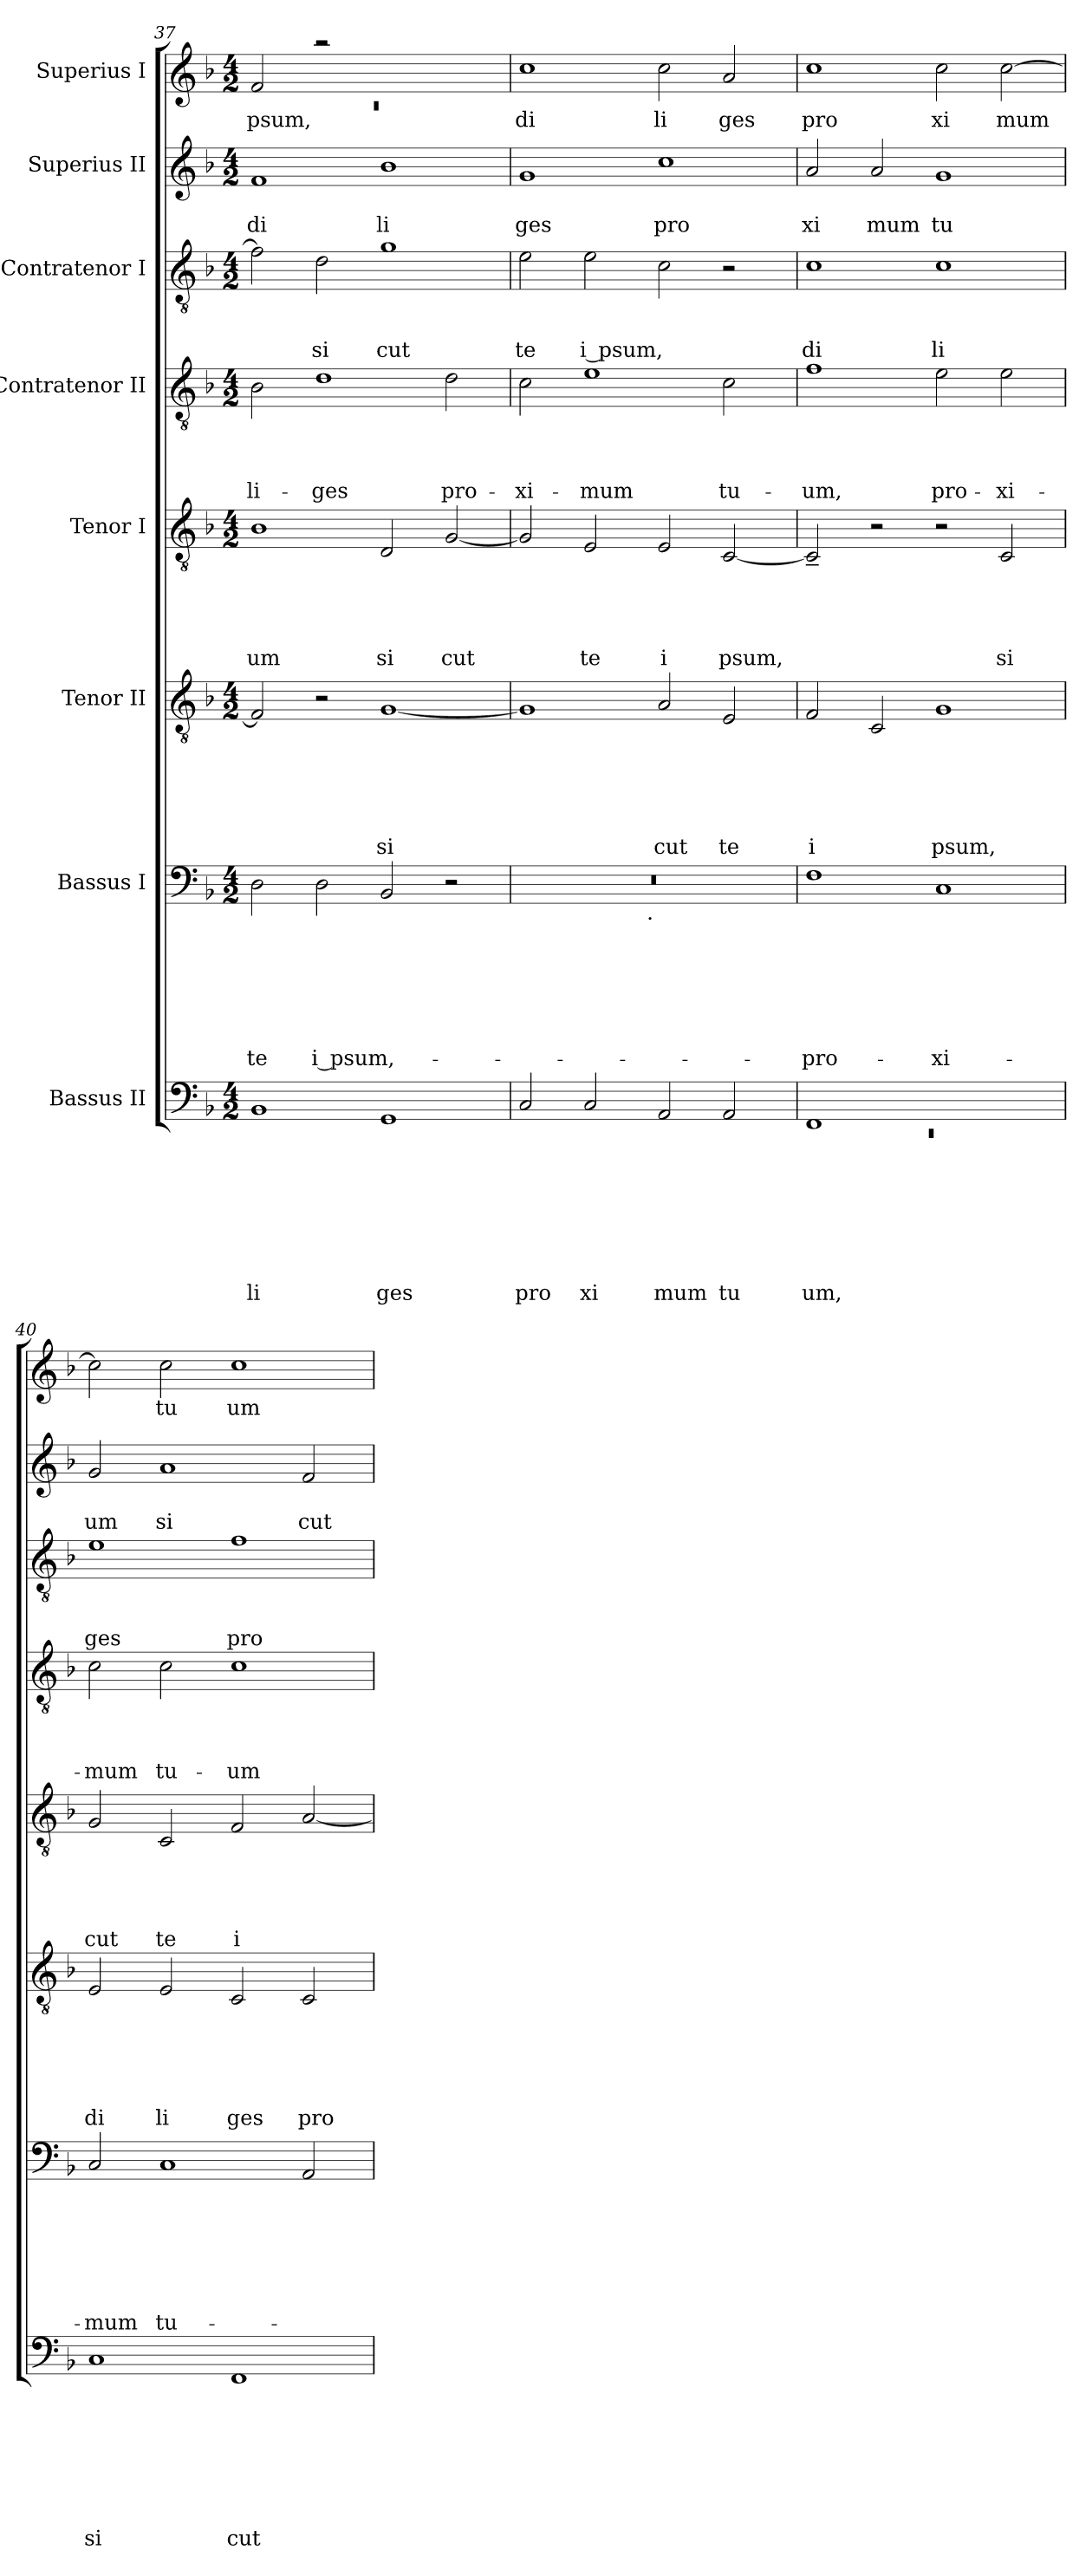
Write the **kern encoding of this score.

**kern	**text	**text	**text	**text	**text	**text	**text	**text	**kern	**text	**text	**text	**text	**text	**text	**text	**kern	**text	**text	**text	**text	**text	**text	**kern	**text	**text	**text	**text	**text	**kern	**text	**text	**text	**text	**kern	**text	**text	**text	**kern	**text	**text	**kern	**text
*part8	*part8	*part8	*part8	*part8	*part8	*part8	*part8	*part8	*part7	*part7	*part7	*part7	*part7	*part7	*part7	*part7	*part6	*part6	*part6	*part6	*part6	*part6	*part6	*part5	*part5	*part5	*part5	*part5	*part5	*part4	*part4	*part4	*part4	*part4	*part3	*part3	*part3	*part3	*part2	*part2	*part2	*part1	*part1
*staff8	*staff8	*staff8	*staff8	*staff8	*staff8	*staff8	*staff8	*staff8	*staff7	*staff7	*staff7	*staff7	*staff7	*staff7	*staff7	*staff7	*staff6	*staff6	*staff6	*staff6	*staff6	*staff6	*staff6	*staff5	*staff5	*staff5	*staff5	*staff5	*staff5	*staff4	*staff4	*staff4	*staff4	*staff4	*staff3	*staff3	*staff3	*staff3	*staff2	*staff2	*staff2	*staff1	*staff1
*I"Bassus II	*	*	*	*	*	*	*	*	*I"Bassus I	*	*	*	*	*	*	*	*I"Tenor II	*	*	*	*	*	*	*I"Tenor I	*	*	*	*	*	*I"Contratenor II	*	*	*	*	*I"Contratenor I	*	*	*	*I"Superius II	*	*	*I"Superius I	*
!!LO:PB:g=z
*clefF4	*	*	*	*	*	*	*	*	*clefF4	*	*	*	*	*	*	*	*clefGv2	*	*	*	*	*	*	*clefGv2	*	*	*	*	*	*clefGv2	*	*	*	*	*clefGv2	*	*	*	*clefG2	*	*	*clefG2	*
*k[b-]	*	*	*	*	*	*	*	*	*k[b-]	*	*	*	*	*	*	*	*k[b-]	*	*	*	*	*	*	*k[b-]	*	*	*	*	*	*k[b-]	*	*	*	*	*k[b-]	*	*	*	*k[b-]	*	*	*k[b-]	*
*F:	*	*	*	*	*	*	*	*	*F:	*	*	*	*	*	*	*	*F:	*	*	*	*	*	*	*F:	*	*	*	*	*	*F:	*	*	*	*	*F:	*	*	*	*F:	*	*	*F:	*
*M4/2	*	*	*	*	*	*	*	*	*M4/2	*	*	*	*	*	*	*	*M4/2	*	*	*	*	*	*	*M4/2	*	*	*	*	*	*M4/2	*	*	*	*	*M4/2	*	*	*	*M4/2	*	*	*M4/2	*
=37	=37	=37	=37	=37	=37	=37	=37	=37	=37	=37	=37	=37	=37	=37	=37	=37	=37	=37	=37	=37	=37	=37	=37	=37	=37	=37	=37	=37	=37	=37	=37	=37	=37	=37	=37	=37	=37	=37	=37	=37	=37	=37	=37
*	*	*	*	*	*	*	*	*	*	*	*	*	*	*	*	*	*	*	*	*	*	*	*	*	*	*	*	*	*	*	*	*	*	*	*	*	*	*	*	*	*	*^	*
!	!	!	!	!	!	!	!	!LO:LY:b	!	!	!	!	!	!	!	!LO:LY:b	!	!	!	!	!	!	!	!	!	!	!	!	!LO:LY:b	!	!	!	!	!LO:LY:b	!	!	!	!	!	!	!LO:LY:b	!	!LO:N:vis=1	!LO:LY:b
1BB-	.	.	.	.	.	.	.	li	2D\	.	.	.	.	.	.	te	2F/]	.	.	.	.	.	.	1B-	.	.	.	.	-um	2B-\	.	.	.	li-	2f\]	.	.	.	1f	.	-di	2f/	0rc	psum,
!	!	!	!	!	!	!	!	!	!	!	!	!	!	!	!	!LO:LY:b	!	!	!	!	!	!	!	!	!	!	!	!	!	!	!	!	!	!LO:LY:b	!	!	!	!LO:LY:b	!	!	!	!	!	!
.	.	.	.	.	.	.	.	.	2D\	.	.	.	.	.	.	i psum,-	2r	.	.	.	.	.	.	.	.	.	.	.	.	1d	.	.	.	-ges	2d\	.	.	si	.	.	.	2raa	.	.
!	!	!	!	!	!	!	!	!LO:LY:b	!	!	!	!	!	!	!	!	!	!	!	!	!	!	!LO:LY:b	!	!	!	!	!	!LO:LY:b	!	!	!	!	!	!	!	!	!LO:LY:b	!	!	!LO:LY:b	!	!	!
1GG	.	.	.	.	.	.	.	ges	2BB-/	.	.	.	.	.	.	.	[<1G	.	.	.	.	.	si	2D/	.	.	.	.	si	.	.	.	.	.	1g	.	.	cut	1b-	.	li	1ryy	.	.
!	!	!	!	!	!	!	!	!	!	!	!	!	!	!	!	!	!	!	!	!	!	!	!	!	!	!	!	!	!LO:LY:b	!	!	!	!	!LO:LY:b	!	!	!	!	!	!	!	!	!	!
.	.	.	.	.	.	.	.	.	2r	.	.	.	.	.	.	.	.	.	.	.	.	.	.	[<2G/	.	.	.	.	cut	2d\	.	.	.	pro-	.	.	.	.	.	.	.	.	.	.
*	*	*	*	*	*	*	*	*	*	*	*	*	*	*	*	*	*	*	*	*	*	*	*	*	*	*	*	*	*	*	*	*	*	*	*	*	*	*	*	*	*	*v	*v	*
=38	=38	=38	=38	=38	=38	=38	=38	=38	=38	=38	=38	=38	=38	=38	=38	=38	=38	=38	=38	=38	=38	=38	=38	=38	=38	=38	=38	=38	=38	=38	=38	=38	=38	=38	=38	=38	=38	=38	=38	=38	=38	=38	=38
!	!	!	!	!	!	!	!	!LO:LY:b	!	!	!	!	!	!	!	!	!	!	!	!	!	!	!	!	!	!	!	!	!	!	!	!	!	!LO:LY:b	!	!	!	!LO:LY:b	!	!	!LO:LY:b	!	!LO:LY:b
*	*	*	*	*	*	*	*	*	*^	*	*	*	*	*	*	*	*	*	*	*	*	*	*	*	*	*	*	*	*	*	*	*	*	*	*	*	*	*	*	*	*	*	*
2C/	.	.	.	.	.	.	.	pro	0r	2ryy	.	.	.	.	.	.	.	1G]	.	.	.	.	.	.	2G/]	.	.	.	.	.	2c\	.	.	.	-xi-	2e\	.	.	te	1g	.	ges	1cc	di
!	!	!	!	!	!	!	!	!LO:LY:b	!	!	!	!	!	!	!	!	!	!	!	!	!	!	!	!	!	!	!	!	!	!LO:LY:b	!	!	!	!	!LO:LY:b	!	!	!	!LO:LY:b	!	!	!	!	!
2C/	.	.	.	.	.	.	.	xi	.	4...ryy	.	.	.	.	.	.	.	.	.	.	.	.	.	.	2E/	.	.	.	.	te	1e	.	.	.	-mum	2e\	.	.	i psum,	.	.	.	.	.
!	!	!	!	!	!	!	!	!	!	!LO:TX:b:t=.	!	!	!	!	!	!	!	!	!	!	!	!	!	!	!	!	!	!	!	!	!	!	!	!	!	!	!	!	!	!	!	!	!	!
.	.	.	.	.	.	.	.	.	.	1ryy	.	.	.	.	.	.	.	.	.	.	.	.	.	.	.	.	.	.	.	.	.	.	.	.	.	.	.	.	.	.	.	.	.	.
!	!	!	!	!	!	!	!	!LO:LY:b	!	!	!	!	!	!	!	!	!	!	!	!	!	!	!	!LO:LY:b	!	!	!	!	!	!LO:LY:b	!	!	!	!	!	!	!	!	!	!	!	!LO:LY:b	!	!LO:LY:b
2AA/	.	.	.	.	.	.	.	mum	.	.	.	.	.	.	.	.	.	2A/	.	.	.	.	.	cut	2E/	.	.	.	.	i	.	.	.	.	.	2c\	.	.	.	1cc	.	pro	2cc\	li
!	!	!	!	!	!	!	!	!LO:LY:b	!	!	!	!	!	!	!	!	!	!	!	!	!	!	!	!LO:LY:b	!	!	!	!	!	!LO:LY:b	!	!	!	!	!LO:LY:b	!	!	!	!	!	!	!	!	!LO:LY:b
2AA/	.	.	.	.	.	.	.	tu	.	.	.	.	.	.	.	.	.	2E/	.	.	.	.	.	te	[<2C/	.	.	.	.	psum,	2c\	.	.	.	tu-	2r	.	.	.	.	.	.	2a/	ges
.	.	.	.	.	.	.	.	.	.	32ryy	.	.	.	.	.	.	.	.	.	.	.	.	.	.	.	.	.	.	.	.	.	.	.	.	.	.	.	.	.	.	.	.	.	.
=39	=39	=39	=39	=39	=39	=39	=39	=39	=39	=39	=39	=39	=39	=39	=39	=39	=39	=39	=39	=39	=39	=39	=39	=39	=39	=39	=39	=39	=39	=39	=39	=39	=39	=39	=39	=39	=39	=39	=39	=39	=39	=39	=39	=39
*^	*	*	*	*	*	*	*	*	*	*	*	*	*	*	*	*	*	*	*	*	*	*	*	*	*	*	*	*	*	*	*	*	*	*	*	*	*	*	*	*	*	*	*	*
!	!LO:N:vis=1	!	!	!	!	!	!	!	!LO:LY:b	!	!	!	!	!	!	!	!	!LO:LY:b	!	!	!	!	!	!	!LO:LY:b:rj	!	!	!	!	!	!	!	!	!	!	!LO:LY:b	!	!	!	!LO:LY:b	!	!	!LO:LY:b	!	!LO:LY:b
*	*	*	*	*	*	*	*	*	*	*v	*v	*	*	*	*	*	*	*	*	*	*	*	*	*	*	*	*	*	*	*	*	*	*	*	*	*	*	*	*	*	*	*	*	*	*
1FF	0rEE	.	.	.	.	.	.	.	um,	1F	.	.	.	.	.	.	-pro-	2F/	.	.	.	.	.	i	2C~</]	.	.	.	.	.	1f	.	.	.	-um,	1c	.	.	di	2a/	.	xi	1cc	pro
!	!	!	!	!	!	!	!	!	!	!	!	!	!	!	!	!	!	!	!	!	!	!	!	!	!	!	!	!	!	!	!	!	!	!	!	!	!	!	!	!	!	!LO:LY:b	!	!
.	.	.	.	.	.	.	.	.	.	.	.	.	.	.	.	.	.	2C/	.	.	.	.	.	.	2r	.	.	.	.	.	.	.	.	.	.	.	.	.	.	2a/	.	mum	.	.
!	!	!	!	!	!	!	!	!	!	!	!	!	!	!	!	!	!LO:LY:b	!	!	!	!	!	!	!LO:LY:b	!	!	!	!	!	!	!	!	!	!	!LO:LY:b	!	!	!	!LO:LY:b	!	!	!LO:LY:b	!	!LO:LY:b
1ryy	.	.	.	.	.	.	.	.	.	1C	.	.	.	.	.	.	-xi-	1G	.	.	.	.	.	psum,	2r	.	.	.	.	.	2e\	.	.	.	pro-	1c	.	.	li	1g	.	tu	2cc\	xi
!	!	!	!	!	!	!	!	!	!	!	!	!	!	!	!	!	!	!	!	!	!	!	!	!	!	!	!	!	!	!LO:LY:b	!	!	!	!	!LO:LY:b	!	!	!	!	!	!	!	!	!LO:LY:b
.	.	.	.	.	.	.	.	.	.	.	.	.	.	.	.	.	.	.	.	.	.	.	.	.	2C/	.	.	.	.	si	2e\	.	.	.	-xi-	.	.	.	.	.	.	.	[>2cc\	mum
*v	*v	*	*	*	*	*	*	*	*	*	*	*	*	*	*	*	*	*	*	*	*	*	*	*	*	*	*	*	*	*	*	*	*	*	*	*	*	*	*	*	*	*	*	*
=40	=40	=40	=40	=40	=40	=40	=40	=40	=40	=40	=40	=40	=40	=40	=40	=40	=40	=40	=40	=40	=40	=40	=40	=40	=40	=40	=40	=40	=40	=40	=40	=40	=40	=40	=40	=40	=40	=40	=40	=40	=40	=40	=40
!	!	!	!	!	!	!	!	!LO:LY:b	!	!	!	!	!	!	!	!LO:LY:b	!	!	!	!	!	!	!LO:LY:b	!	!	!	!	!	!LO:LY:b	!	!	!	!	!LO:LY:b	!	!	!	!LO:LY:b	!	!	!LO:LY:b	!	!
1C	.	.	.	.	.	.	.	si	2C/	.	.	.	.	.	.	-mum	2E/	.	.	.	.	.	di	2G/	.	.	.	.	cut	2c\	.	.	.	-mum	1e	.	.	ges	2g/	.	um	2cc\]	.
!	!	!	!	!	!	!	!	!	!	!	!	!	!	!	!	!LO:LY:b	!	!	!	!	!	!	!LO:LY:b	!	!	!	!	!	!LO:LY:b	!	!	!	!	!LO:LY:b	!	!	!	!	!	!	!LO:LY:b	!	!LO:LY:b
.	.	.	.	.	.	.	.	.	1C	.	.	.	.	.	.	tu-	2E/	.	.	.	.	.	li	2C/	.	.	.	.	te	2c\	.	.	.	tu-	.	.	.	.	1a	.	si	2cc\	tu
!	!	!	!	!	!	!	!	!LO:LY:b	!	!	!	!	!	!	!	!	!	!	!	!	!	!	!LO:LY:b	!	!	!	!	!	!LO:LY:b:rj	!	!	!	!	!LO:LY:b	!	!	!	!LO:LY:b	!	!	!	!	!LO:LY:b
1FF	.	.	.	.	.	.	.	cut	.	.	.	.	.	.	.	.	2C/	.	.	.	.	.	ges	2F/	.	.	.	.	i	1c	.	.	.	-um	1f	.	.	pro	.	.	.	1cc	um
!	!	!	!	!	!	!	!	!	!	!	!	!	!	!	!	!	!	!	!	!	!	!	!LO:LY:b	!	!	!	!	!	!	!	!	!	!	!	!	!	!	!	!	!	!LO:LY:b	!	!
.	.	.	.	.	.	.	.	.	2AA/	.	.	.	.	.	.	.	2C/	.	.	.	.	.	pro	[<2A/	.	.	.	.	.	.	.	.	.	.	.	.	.	.	2f/	.	cut	.	.
=	=	=	=	=	=	=	=	=	=	=	=	=	=	=	=	=	=	=	=	=	=	=	=	=	=	=	=	=	=	=	=	=	=	=	=	=	=	=	=	=	=	=	=
*-	*-	*-	*-	*-	*-	*-	*-	*-	*-	*-	*-	*-	*-	*-	*-	*-	*-	*-	*-	*-	*-	*-	*-	*-	*-	*-	*-	*-	*-	*-	*-	*-	*-	*-	*-	*-	*-	*-	*-	*-	*-	*-	*-
